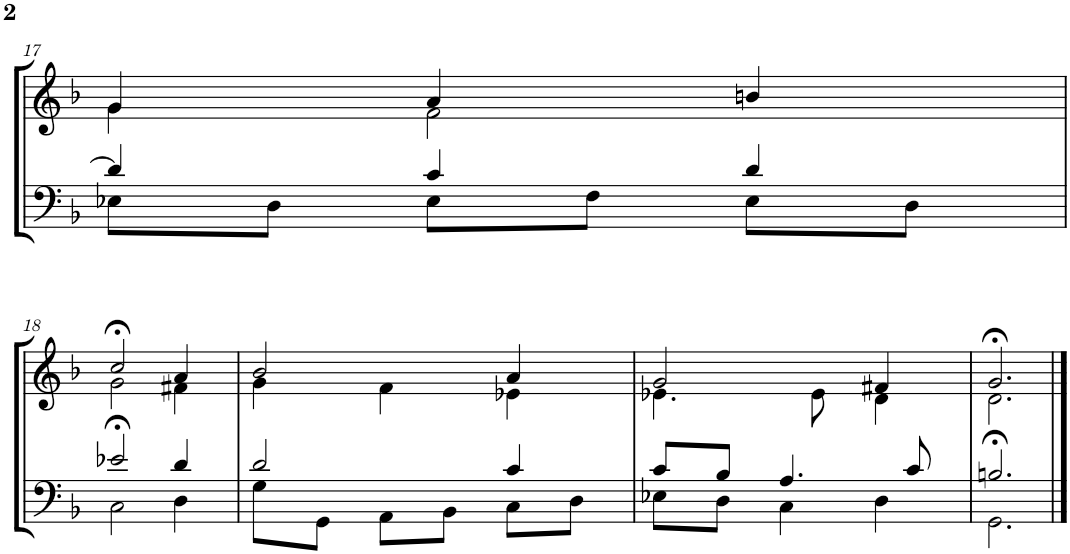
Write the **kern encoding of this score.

**kern	**kern
*part2	*part1
*staff2	*staff1
*I"Tenor/Baß	*I"Sopran/Alt
!!LO:PB:g=z
*clefF4	*clefG2
*k[b-]	*k[b-]
*M3/4	*M3/4
=17	=17
*^	*^
4d/]	8E-X\L	4g/	4g\
.	8D\J	.	.
4c/	8E-\L	4a/	2f\
.	8F\J	.	.
4d/	8E-\L	4bn/	.
.	8D\J	.	.
!!LO:LB:g=z	!!
=18	=18	=18	=18
2e-X/	2C>\	2cc>/	2g\
4d/	4D\	4a/	4f#X\
=19	=19	=19	=19
2d/	8G\L	2b-/	4g\
.	8GG\J	.	.
.	8AA\L	.	4f\
.	8BB-\J	.	.
4c/	8C\L	4a/	4e-X\
.	8D\J	.	.
=20	=20	=20	=20
8c/L	8E-X\L	2g/	4.e-X\
8B-/J	8D\J	.	.
4.A/	4C\	.	.
.	.	.	8e-\
.	4D\	4f#X/	4d\
8c/	.	.	.
=21	=21	=21	=21
2.Bn/	2.GG>\	2.g>/	2.d\
*v	*v	*	*
*	*v	*v
==	==
*-	*-
